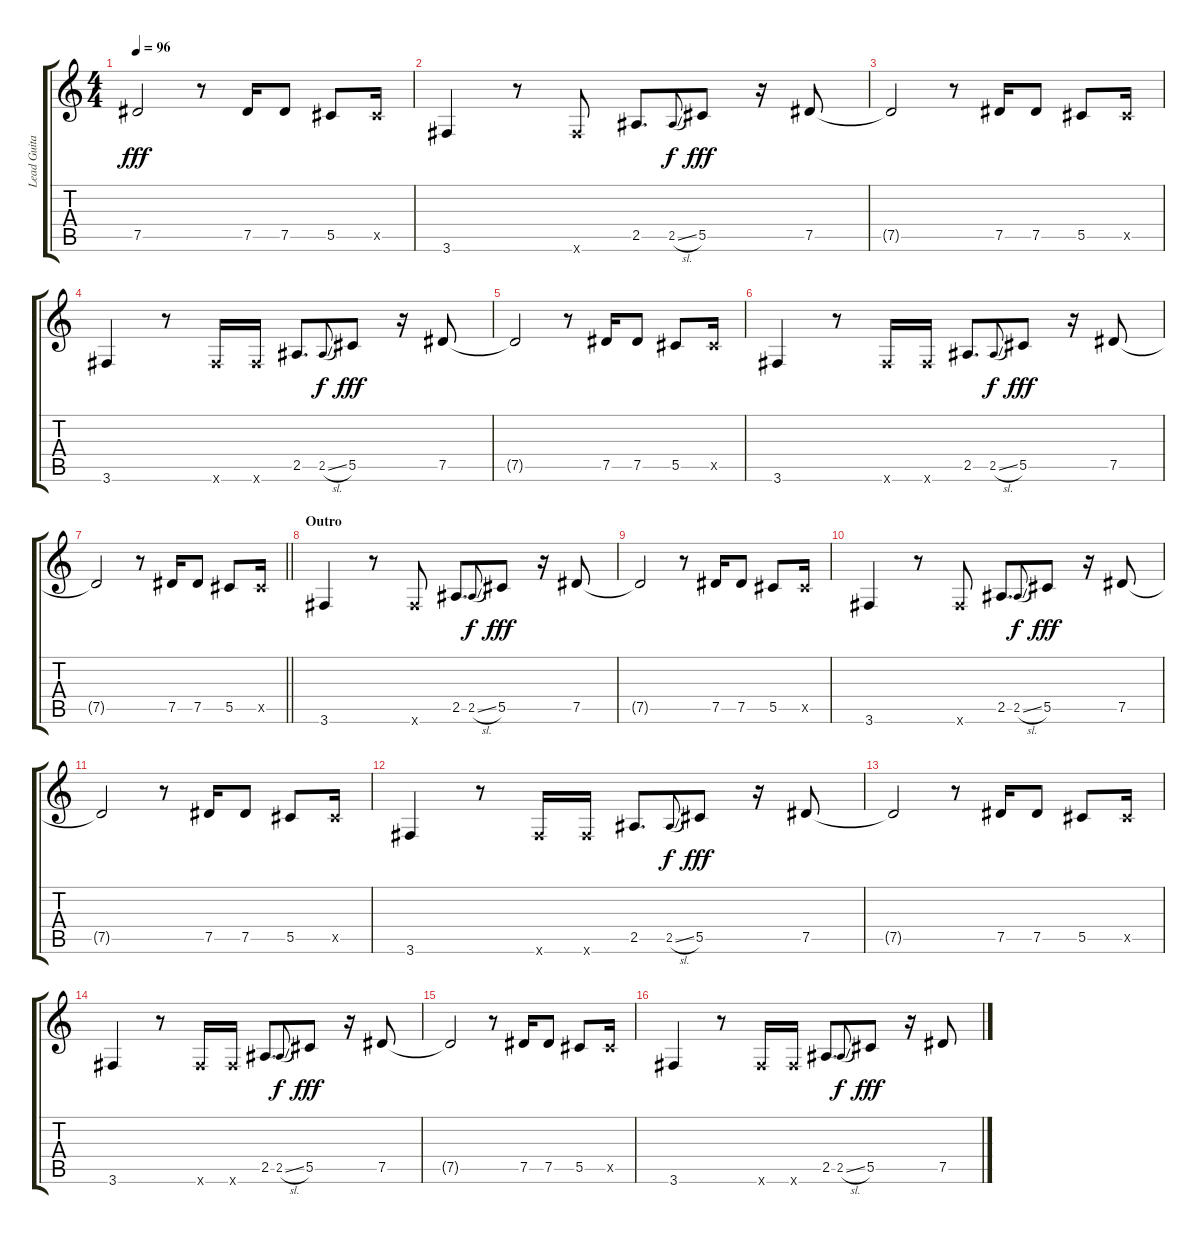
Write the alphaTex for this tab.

\track ("Lead Guitar" "Lead Guita") {instrument electricguitarmuted}
\staff {score tabs}
\tuning (Eb4 Bb3 Gb3 Db3 Ab2 Eb2) {hide}
\ts (4 4)
\tempo 96
\clef g2
\ks c
7.5{t}.2{dy fff} r.8 7.5.16 7.5.8 5.5.8 5.5{x}.16 |
3.6.4 r.8 3.6{x}.8 2.5.8{d} 2.5{sl}.8{gr onbeat dy f} 5.5.8{dy fff} r.16 7.5.8 |
7.5{t}.2 r.8 7.5.16 7.5.8 5.5.8 5.5{x}.16 |
3.6.4 r.8 3.6{x}.16 3.6{x}.16 2.5.8{d} 2.5{sl}.8{gr onbeat dy f} 5.5.8{dy fff} r.16 7.5.8 |
7.5{t}.2 r.8 7.5.16 7.5.8 5.5.8 5.5{x}.16 |
3.6.4 r.8 3.6{x}.16 3.6{x}.16 2.5.8{d} 2.5{sl}.8{gr onbeat dy f} 5.5.8{dy fff} r.16 7.5.8 |
\barLineRight lightlight
7.5{t}.2 r.8 7.5.16 7.5.8 5.5.8 5.5{x}.16 |
\section ("" "Outro")
3.6.4 r.8 3.6{x}.8 2.5.8{d} 2.5{sl}.8{gr onbeat dy f} 5.5.8{dy fff} r.16 7.5.8 |
7.5{t}.2 r.8 7.5.16 7.5.8 5.5.8 5.5{x}.16 |
3.6.4 r.8 3.6{x}.8 2.5.8{d} 2.5{sl}.8{gr onbeat dy f} 5.5.8{dy fff} r.16 7.5.8 |
7.5{t}.2 r.8 7.5.16 7.5.8 5.5.8 5.5{x}.16 |
3.6.4 r.8 3.6{x}.16 3.6{x}.16 2.5.8{d} 2.5{sl}.8{gr onbeat dy f} 5.5.8{dy fff} r.16 7.5.8 |
7.5{t}.2 r.8 7.5.16 7.5.8 5.5.8 5.5{x}.16 |
3.6.4 r.8 3.6{x}.16 3.6{x}.16 2.5.8{d} 2.5{sl}.8{gr onbeat dy f} 5.5.8{dy fff} r.16 7.5.8 |
7.5{t}.2 r.8 7.5.16 7.5.8 5.5.8 5.5{x}.16 |
3.6.4 r.8 3.6{x}.16 3.6{x}.16 2.5.8{d} 2.5{sl}.8{gr onbeat dy f} 5.5.8{dy fff} r.16 7.5.8
